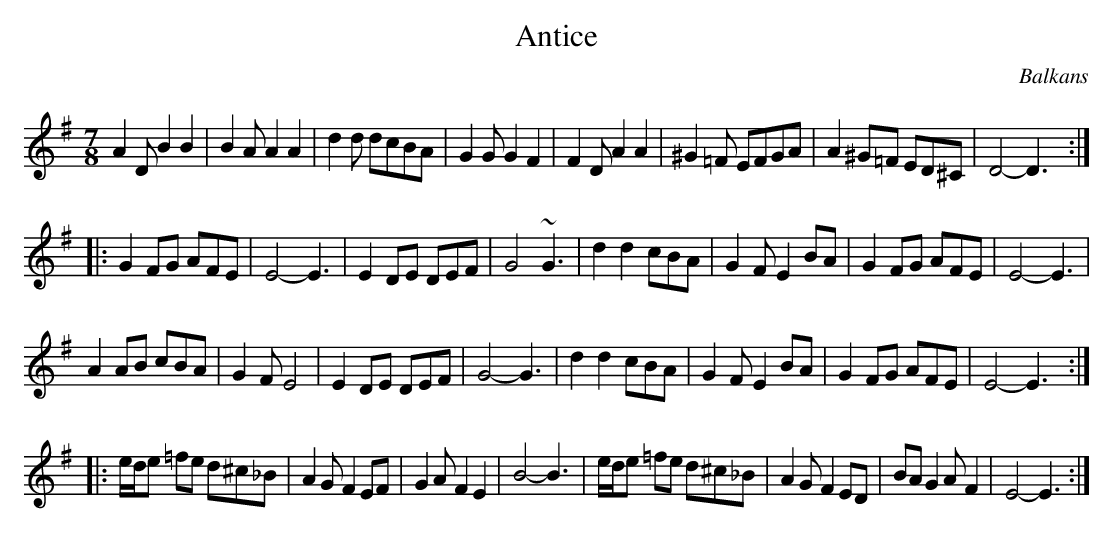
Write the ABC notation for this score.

X:1
T:Antice
M:7/8
O:Balkans
K:D mixolydian
A2D B2B2 | B2A A2A2 | d2d dcBA | G2G G2F2 |\
F2D A2A2 | ^G2=F EFGA | A2^G=F ED^C | D4-D3 :|
|:[K:Em]\
 G2FG AFE | E4-E3 | E2DE DEF | G4~G3 |\
d2d2 cBA | G2F E2BA | G2FG AFE | E4-E3 |
A2AB cBA | G2F E4 | E2DE DEF | G4-G3 |\
d2d2 cBA | G2F E2BA | G2FG AFE | E4-E3 :|
|: e/2d/2e =fe d^c_B | A2G F2EF | \
G2A F2E2 | B4-B3 | e/2d/2e =fe d^c_B |\
A2G F2 ED | BA G2AF2 | E4-E3:|
